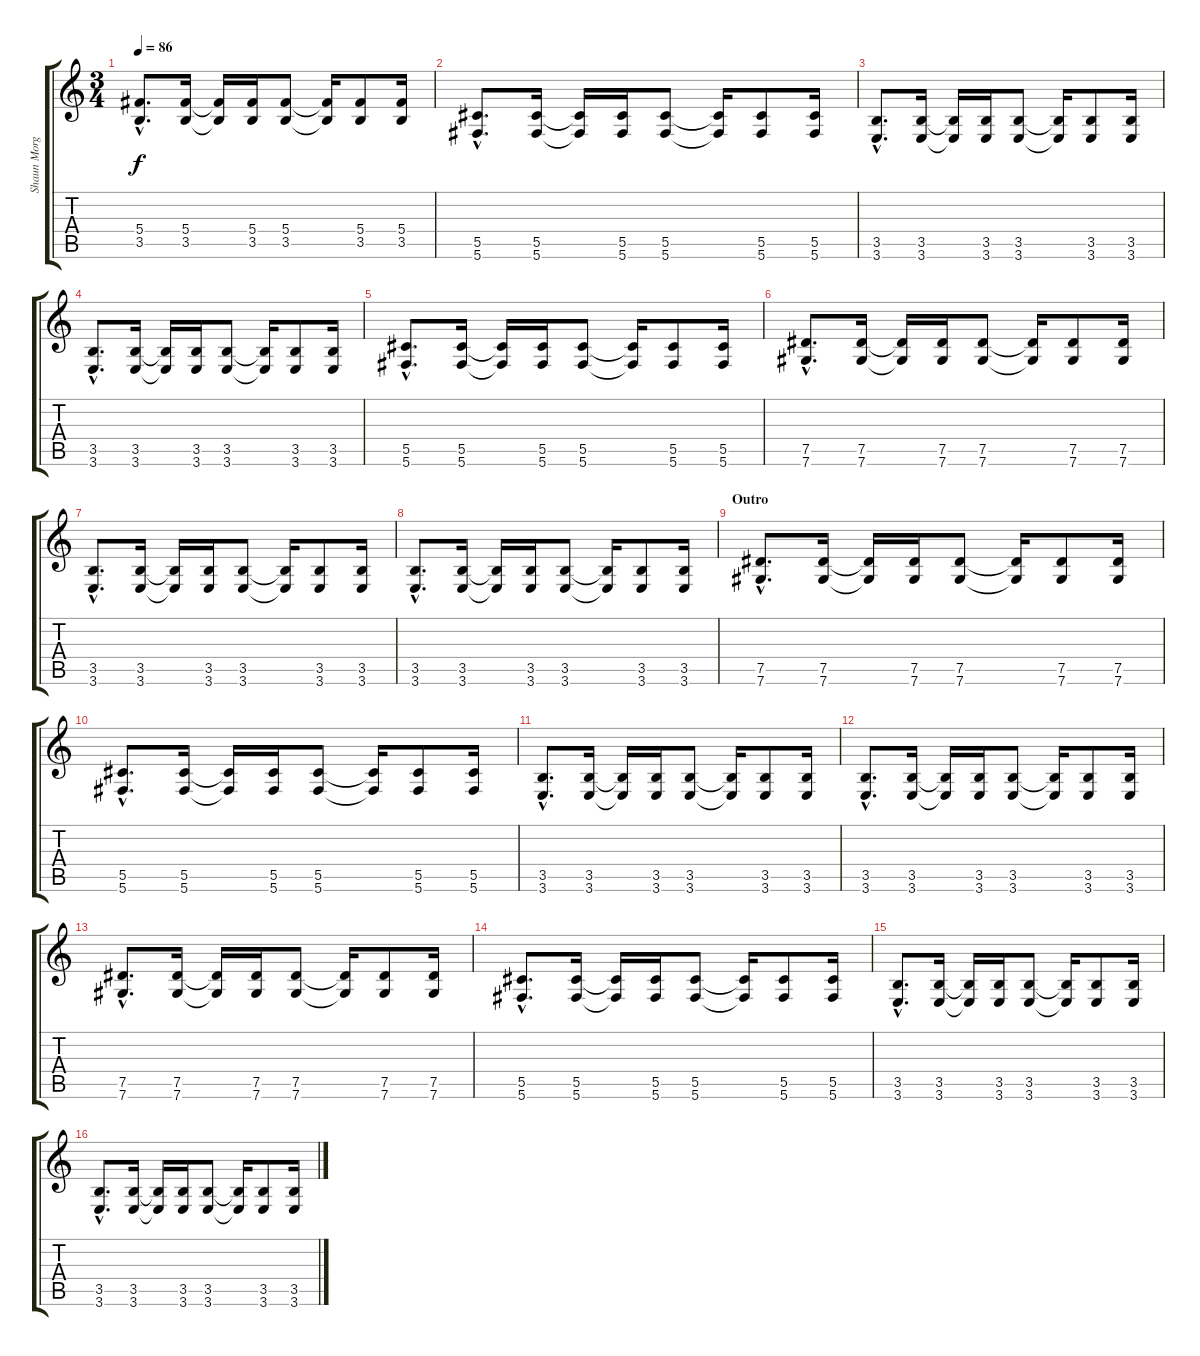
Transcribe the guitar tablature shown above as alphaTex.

\track ("Shaun Morgan" "Shaun Morg") {instrument electricguitarclean}
\staff {score tabs}
\tuning (Eb4 Bb3 Gb3 Db3 Ab2 Db2) {hide}
\ts (3 4)
\tempo 86
\clef g2
\ks c
(5.4{hac} 3.5{hac}).8{d dy f volume 12 instrument distortionguitar} (5.4 3.5).16 (5.4{t} 3.5{t}).16 (5.4 3.5).16 (5.4 3.5).8 (5.4{t} 3.5{t}).16 (5.4 3.5).8 (5.4 3.5).16 |
(5.5{hac} 5.6{hac}).8{d} (5.5 5.6).16 (5.5{t} 5.6{t}).16 (5.5 5.6).16 (5.5 5.6).8 (5.5{t} 5.6{t}).16 (5.5 5.6).8 (5.5 5.6).16 |
(3.5{hac} 3.6{hac}).8{d} (3.5 3.6).16 (3.5{t} 3.6{t}).16 (3.5 3.6).16 (3.5 3.6).8 (3.5{t} 3.6{t}).16 (3.5 3.6).8 (3.5 3.6).16 |
(3.5{hac} 3.6{hac}).8{d} (3.5 3.6).16 (3.5{t} 3.6{t}).16 (3.5 3.6).16 (3.5 3.6).8 (3.5{t} 3.6{t}).16 (3.5 3.6).8 (3.5 3.6).16 |
(5.5{hac} 5.6{hac}).8{d} (5.5 5.6).16 (5.5{t} 5.6{t}).16 (5.5 5.6).16 (5.5 5.6).8 (5.5{t} 5.6{t}).16 (5.5 5.6).8 (5.5 5.6).16 |
(7.5{hac} 7.6{hac}).8{d} (7.5 7.6).16 (7.5{t} 7.6{t}).16 (7.5 7.6).16 (7.5 7.6).8 (7.5{t} 7.6{t}).16 (7.5 7.6).8 (7.5 7.6).16 |
(3.5{hac} 3.6{hac}).8{d} (3.5 3.6).16 (3.5{t} 3.6{t}).16 (3.5 3.6).16 (3.5 3.6).8 (3.5{t} 3.6{t}).16 (3.5 3.6).8 (3.5 3.6).16 |
(3.5{hac} 3.6{hac}).8{d} (3.5 3.6).16 (3.5{t} 3.6{t}).16 (3.5 3.6).16 (3.5 3.6).8 (3.5{t} 3.6{t}).16 (3.5 3.6).8 (3.5 3.6).16 |
\section ("" "Outro")
(7.5{hac} 7.6{hac}).8{d volume 12 instrument distortionguitar} (7.5 7.6).16 (7.5{t} 7.6{t}).16 (7.5 7.6).16 (7.5 7.6).8 (7.5{t} 7.6{t}).16 (7.5 7.6).8 (7.5 7.6).16 |
(5.5{hac} 5.6{hac}).8{d} (5.5 5.6).16 (5.5{t} 5.6{t}).16 (5.5 5.6).16 (5.5 5.6).8 (5.5{t} 5.6{t}).16 (5.5 5.6).8 (5.5 5.6).16 |
(3.5{hac} 3.6{hac}).8{d} (3.5 3.6).16 (3.5{t} 3.6{t}).16 (3.5 3.6).16 (3.5 3.6).8 (3.5{t} 3.6{t}).16 (3.5 3.6).8 (3.5 3.6).16 |
(3.5{hac} 3.6{hac}).8{d} (3.5 3.6).16 (3.5{t} 3.6{t}).16 (3.5 3.6).16 (3.5 3.6).8 (3.5{t} 3.6{t}).16 (3.5 3.6).8 (3.5 3.6).16 |
(7.5{hac} 7.6{hac}).8{d} (7.5 7.6).16 (7.5{t} 7.6{t}).16 (7.5 7.6).16 (7.5 7.6).8 (7.5{t} 7.6{t}).16 (7.5 7.6).8 (7.5 7.6).16 |
(5.5{hac} 5.6{hac}).8{d} (5.5 5.6).16 (5.5{t} 5.6{t}).16 (5.5 5.6).16 (5.5 5.6).8 (5.5{t} 5.6{t}).16 (5.5 5.6).8 (5.5 5.6).16 |
(3.5{hac} 3.6{hac}).8{d} (3.5 3.6).16 (3.5{t} 3.6{t}).16 (3.5 3.6).16 (3.5 3.6).8 (3.5{t} 3.6{t}).16 (3.5 3.6).8 (3.5 3.6).16 |
(3.5{hac} 3.6{hac}).8{d} (3.5 3.6).16 (3.5{t} 3.6{t}).16 (3.5 3.6).16 (3.5 3.6).8 (3.5{t} 3.6{t}).16 (3.5 3.6).8 (3.5 3.6).16
